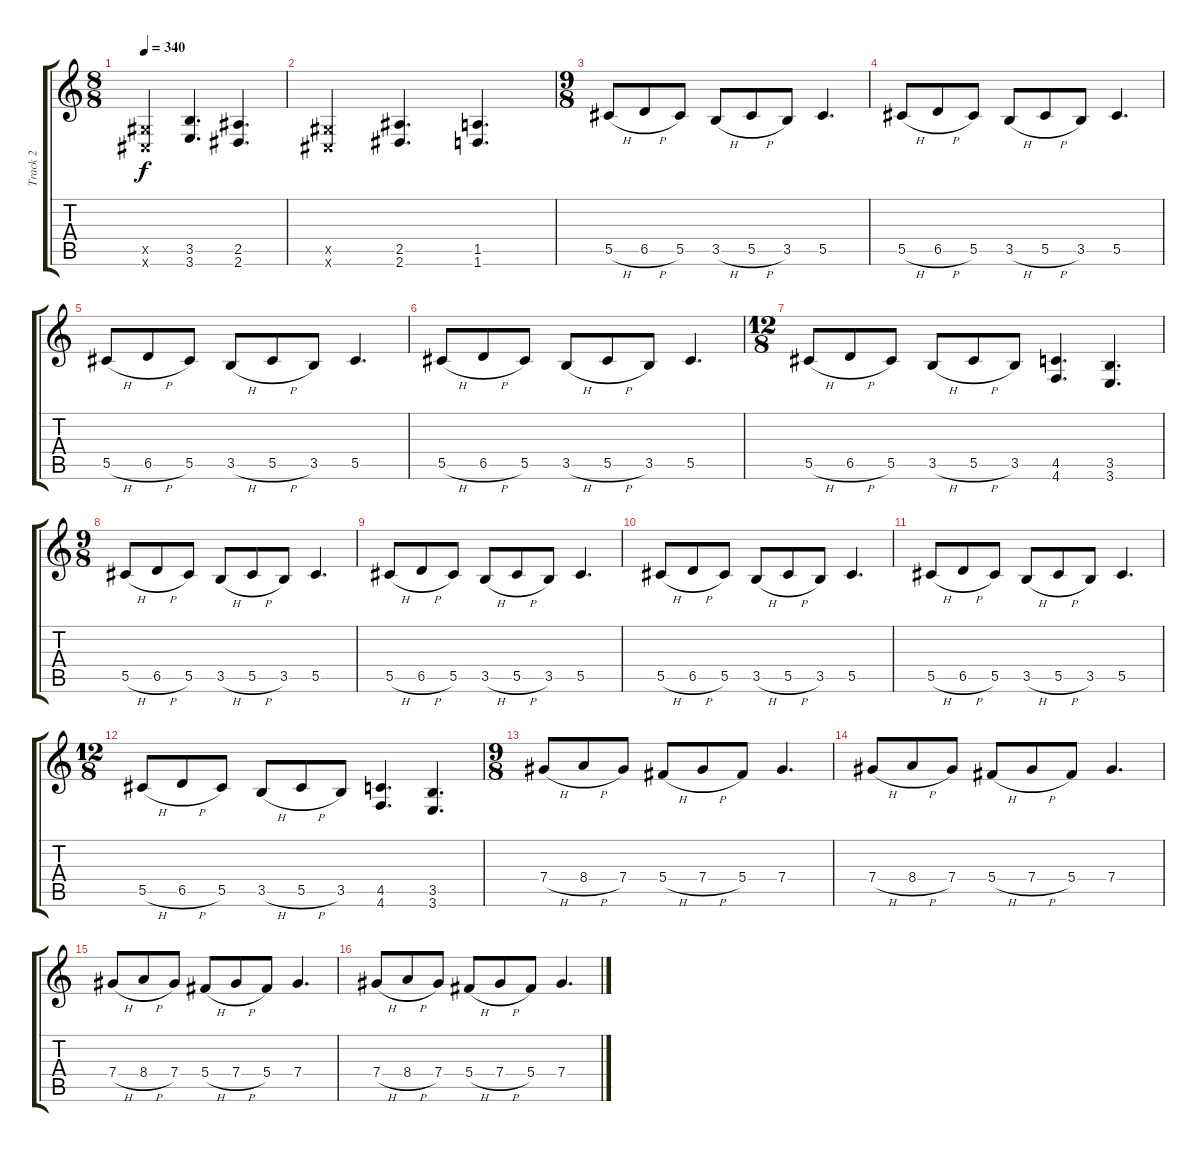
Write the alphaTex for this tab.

\track ("Track 2" "Track 2") {instrument distortionguitar}
\staff {score tabs}
\tuning (Eb4 Bb3 Gb3 Db3 Ab2 Db2) {hide}
\ts (8 8)
\tempo 340
\clef g2
\ks c
(0.5{x} 0.6{x}).4{dy f} (3.5 3.6).4{d} (2.5 2.6).4{d} |
(0.5{x} 0.6{x}).4 (2.5 2.6).4{d} (1.5 1.6).4{d} |
\ts (9 8)
5.5{h}.8 6.5{h}.8 5.5.8 3.5{h}.8 5.5{h}.8 3.5.8 5.5.4{d} |
5.5{h}.8 6.5{h}.8 5.5.8 3.5{h}.8 5.5{h}.8 3.5.8 5.5.4{d} |
5.5{h}.8 6.5{h}.8 5.5.8 3.5{h}.8 5.5{h}.8 3.5.8 5.5.4{d} |
5.5{h}.8 6.5{h}.8 5.5.8 3.5{h}.8 5.5{h}.8 3.5.8 5.5.4{d} |
\ts (12 8)
5.5{h}.8 6.5{h}.8 5.5.8 3.5{h}.8 5.5{h}.8 3.5.8 (4.5 4.6).4{d} (3.5 3.6).4{d} |
\ts (9 8)
5.5{h}.8 6.5{h}.8 5.5.8 3.5{h}.8 5.5{h}.8 3.5.8 5.5.4{d} |
5.5{h}.8 6.5{h}.8 5.5.8 3.5{h}.8 5.5{h}.8 3.5.8 5.5.4{d} |
5.5{h}.8 6.5{h}.8 5.5.8 3.5{h}.8 5.5{h}.8 3.5.8 5.5.4{d} |
5.5{h}.8 6.5{h}.8 5.5.8 3.5{h}.8 5.5{h}.8 3.5.8 5.5.4{d} |
\ts (12 8)
5.5{h}.8 6.5{h}.8 5.5.8 3.5{h}.8 5.5{h}.8 3.5.8 (4.5 4.6).4{d} (3.5 3.6).4{d} |
\ts (9 8)
7.4{h}.8 8.4{h}.8 7.4.8 5.4{h}.8 7.4{h}.8 5.4.8 7.4.4{d} |
7.4{h}.8 8.4{h}.8 7.4.8 5.4{h}.8 7.4{h}.8 5.4.8 7.4.4{d} |
7.4{h}.8 8.4{h}.8 7.4.8 5.4{h}.8 7.4{h}.8 5.4.8 7.4.4{d} |
7.4{h}.8 8.4{h}.8 7.4.8 5.4{h}.8 7.4{h}.8 5.4.8 7.4.4{d}
